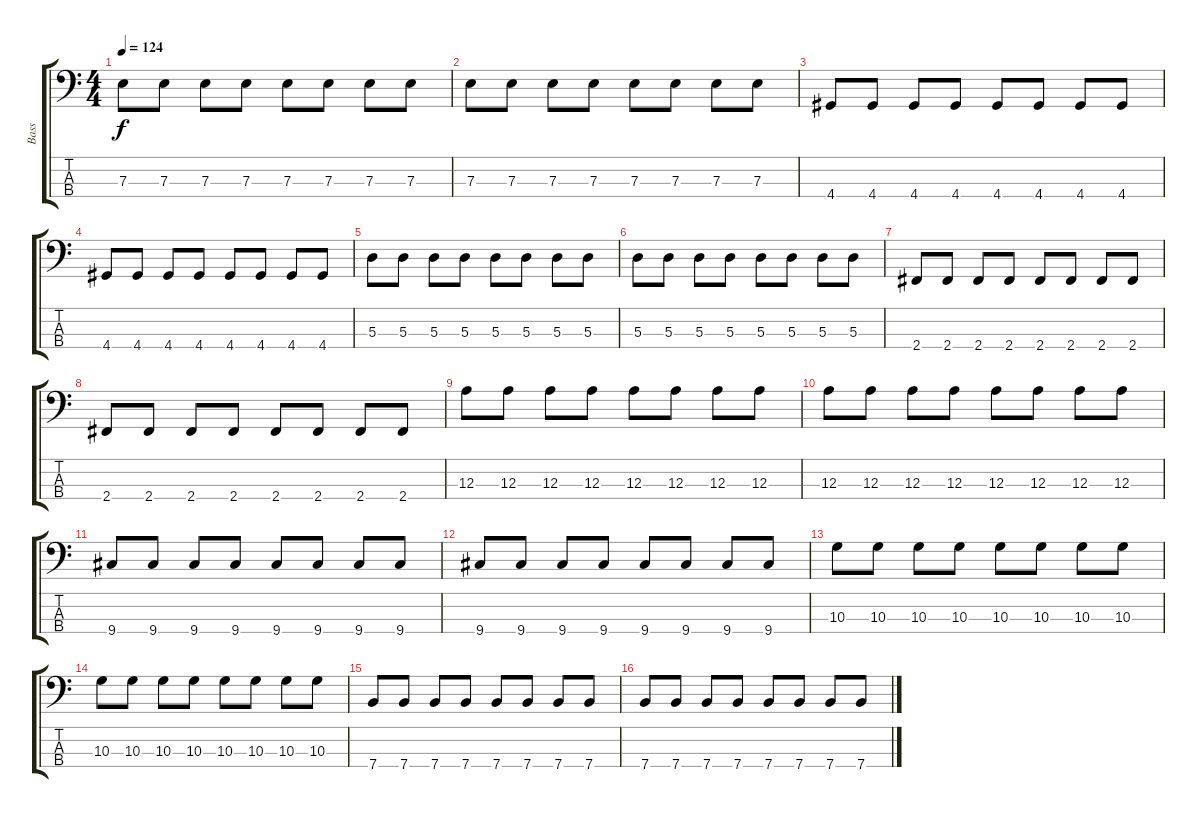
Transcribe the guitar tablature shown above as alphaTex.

\track ("Bass" "Bass") {instrument electricbassfinger}
\staff {score tabs}
\tuning (G2 D2 A1 E1) {hide}
\ts (4 4)
\tempo 124
\clef f4
\ks c
7.3.8{dy f} 7.3.8 7.3.8 7.3.8 7.3.8 7.3.8 7.3.8 7.3.8 |
7.3.8 7.3.8 7.3.8 7.3.8 7.3.8 7.3.8 7.3.8 7.3.8 |
4.4.8 4.4.8 4.4.8 4.4.8 4.4.8 4.4.8 4.4.8 4.4.8 |
4.4.8 4.4.8 4.4.8 4.4.8 4.4.8 4.4.8 4.4.8 4.4.8 |
5.3.8 5.3.8 5.3.8 5.3.8 5.3.8 5.3.8 5.3.8 5.3.8 |
5.3.8 5.3.8 5.3.8 5.3.8 5.3.8 5.3.8 5.3.8 5.3.8 |
2.4.8 2.4.8 2.4.8 2.4.8 2.4.8 2.4.8 2.4.8 2.4.8 |
2.4.8 2.4.8 2.4.8 2.4.8 2.4.8 2.4.8 2.4.8 2.4.8 |
12.3.8 12.3.8 12.3.8 12.3.8 12.3.8 12.3.8 12.3.8 12.3.8 |
12.3.8 12.3.8 12.3.8 12.3.8 12.3.8 12.3.8 12.3.8 12.3.8 |
9.4.8 9.4.8 9.4.8 9.4.8 9.4.8 9.4.8 9.4.8 9.4.8 |
9.4.8 9.4.8 9.4.8 9.4.8 9.4.8 9.4.8 9.4.8 9.4.8 |
10.3.8 10.3.8 10.3.8 10.3.8 10.3.8 10.3.8 10.3.8 10.3.8 |
10.3.8 10.3.8 10.3.8 10.3.8 10.3.8 10.3.8 10.3.8 10.3.8 |
7.4.8 7.4.8 7.4.8 7.4.8 7.4.8 7.4.8 7.4.8 7.4.8 |
7.4.8 7.4.8 7.4.8 7.4.8 7.4.8 7.4.8 7.4.8 7.4.8
